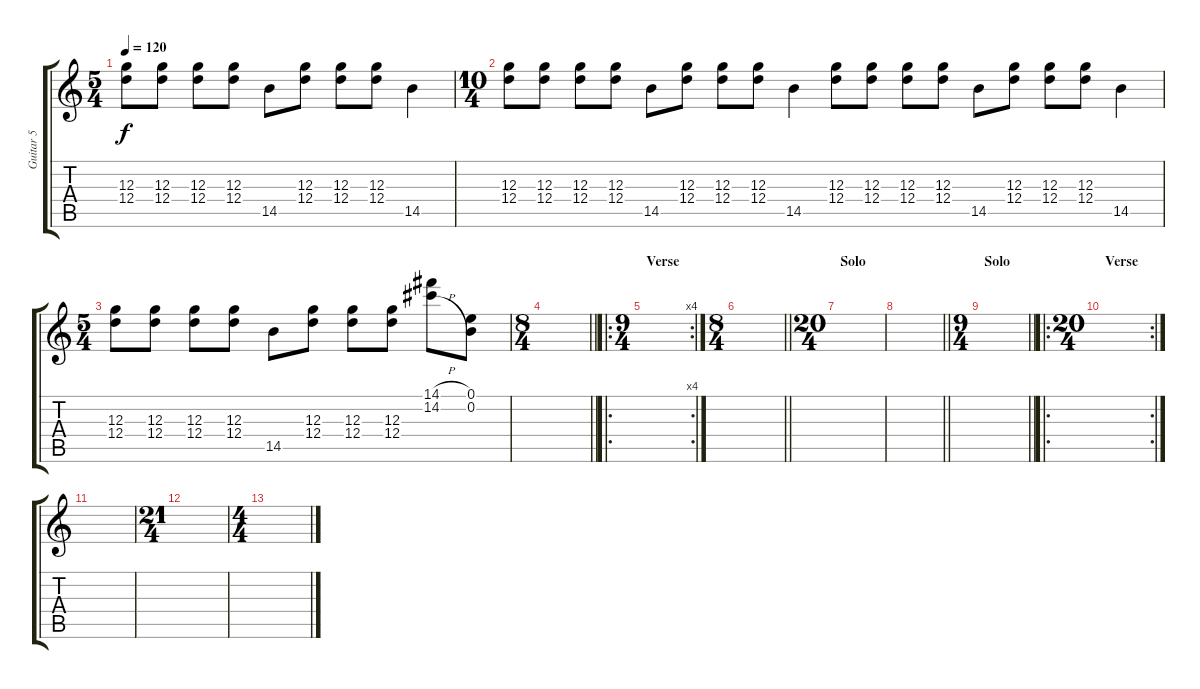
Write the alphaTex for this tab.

\track ("Guitar 5" "Guitar 5") {instrument distortionguitar}
\staff {score tabs}
\tuning (E4 B3 G3 D3 A2 E2) {hide}
\ts (5 4)
\tempo 120
\clef g2
\ks c
(12.3 12.4).8{dy f} (12.3 12.4).8 (12.3 12.4).8 (12.3 12.4).8 14.5.8 (12.3 12.4).8 (12.3 12.4).8 (12.3 12.4).8 14.5.4 |
\ts (10 4)
(12.3 12.4).8 (12.3 12.4).8 (12.3 12.4).8 (12.3 12.4).8 14.5.8 (12.3 12.4).8 (12.3 12.4).8 (12.3 12.4).8 14.5.4 (12.3 12.4).8 (12.3 12.4).8 (12.3 12.4).8 (12.3 12.4).8 14.5.8 (12.3 12.4).8 (12.3 12.4).8 (12.3 12.4).8 14.5.4 |
\ts (5 4)
(12.3 12.4).8 (12.3 12.4).8 (12.3 12.4).8 (12.3 12.4).8 14.5.8 (12.3 12.4).8 (12.3 12.4).8 (12.3 12.4).8 (14.1{h} 14.2{h}).8 (0.1 0.2).8 |
\ts (8 4)
\barLineRight lightlight
|
\ro
\rc 4
\ts (9 4)
\section ("" "Verse")
|
\ts (8 4)
\barLineRight lightlight
|
\ts (20 4)
\section ("" "Solo")
|
\barLineRight lightlight
|
\ts (9 4)
\section ("" "Solo")
\barLineRight lightlight
|
\ro
\rc 2
\ts (20 4)
\section ("" "Verse")
|
|
\ts (21 4)
|
\ts (4 4)
